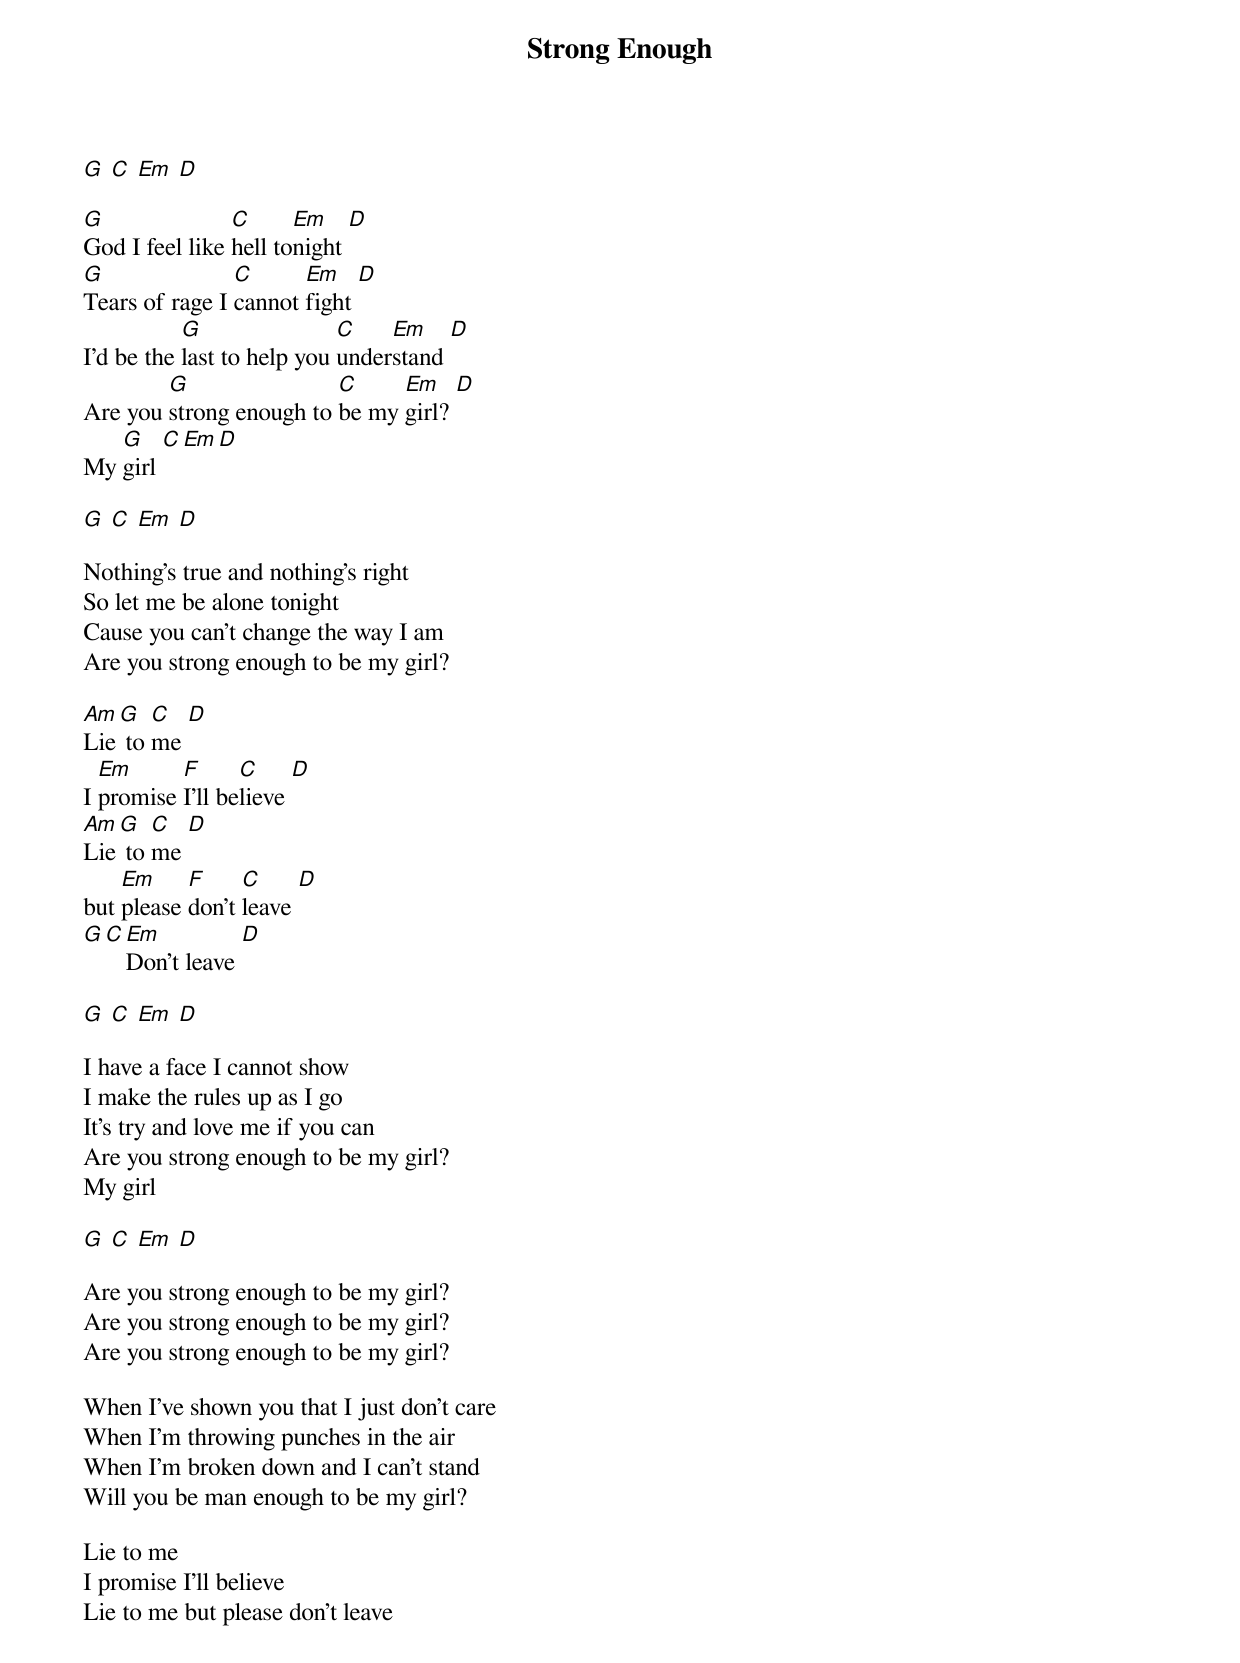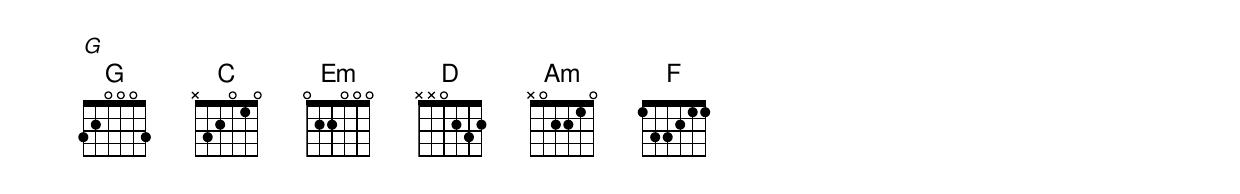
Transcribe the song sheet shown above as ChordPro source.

{title: Strong Enough}

[G  C  Em  D]

[G]God I feel like [C]hell to[Em]night [D]
[G]Tears of rage I [C]cannot [Em]fight [D]
I'd be the [G]last to help you [C]under[Em]stand [D]
Are you [G]strong enough to [C]be my [Em]girl? [D]
My [G]girl [C][Em][D]

[G  C  Em  D]

Nothing's true and nothing's right
So let me be alone tonight
Cause you can't change the way I am
Are you strong enough to be my girl?

[Am]Lie[G] to [C]me [D]
I [Em]promise [F]I'll be[C]lieve [D]
[Am]Lie[G] to [C]me [D]
but [Em]please [F]don't [C]leave [D]
[G][C][Em]Don't leave [D]

[G  C  Em  D]

I have a face I cannot show
I make the rules up as I go
It's try and love me if you can
Are you strong enough to be my girl?
My girl

[G  C  Em  D]

Are you strong enough to be my girl?
Are you strong enough to be my girl?
Are you strong enough to be my girl?

When I've shown you that I just don't care
When I'm throwing punches in the air
When I'm broken down and I can't stand
Will you be man enough to be my girl?

Lie to me
I promise I'll believe
Lie to me but please don't leave

[G]
